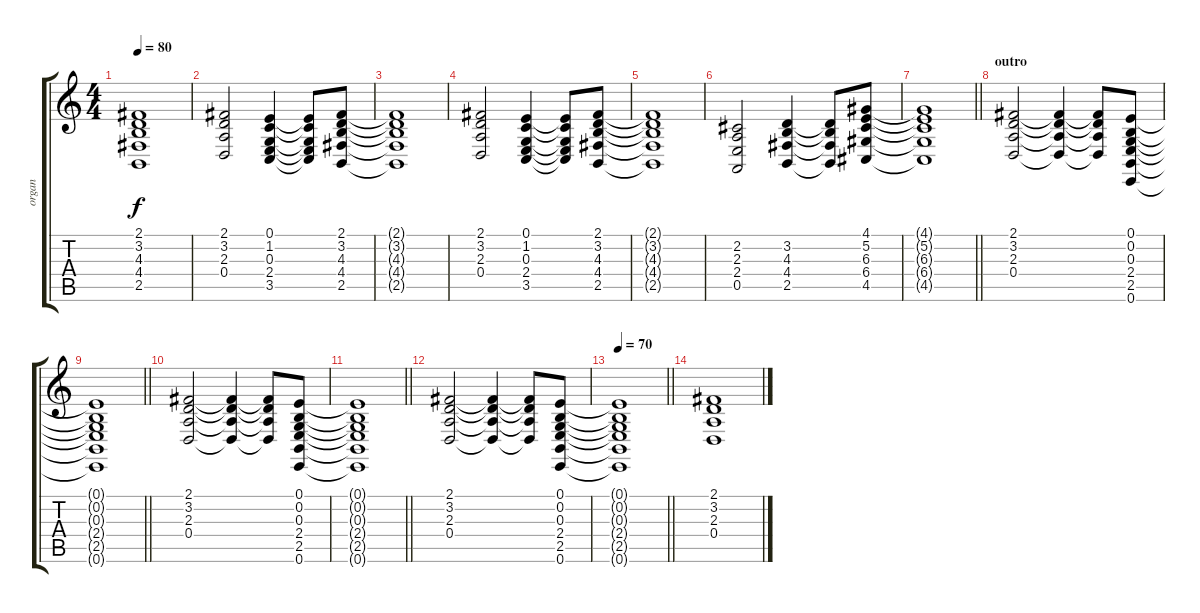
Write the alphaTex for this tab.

\track ("organ" "organ") {instrument drawbarorgan}
\staff {score tabs}
\tuning (E4 B3 G3 D3 A2 E2) {hide}
\ts (4 4)
\tempo 80
\clef g2
\ks c
(2.1{t} 3.2{t} 4.3{t} 4.4{t} 2.5{t}).1{dy f} |
(2.1 3.2 2.3 0.4).2 (0.1 1.2 0.3 2.4 3.5).4 (0.1{t} 1.2{t} 0.3{t} 2.4{t} 3.5{t}).8 (2.1 3.2 4.3 4.4 2.5).8 |
(2.1{t} 3.2{t} 4.3{t} 4.4{t} 2.5{t}).1 |
(2.1 3.2 2.3 0.4).2 (0.1 1.2 0.3 2.4 3.5).4 (0.1{t} 1.2{t} 0.3{t} 2.4{t} 3.5{t}).8 (2.1 3.2 4.3 4.4 2.5).8 |
(2.1{t} 3.2{t} 4.3{t} 4.4{t} 2.5{t}).1 |
(2.2 2.3 2.4 0.5).2 (3.2 4.3 4.4 2.5).4 (3.2{t} 4.3{t} 4.4{t} 2.5{t}).8 (4.1 5.2 6.3 6.4 4.5).8 |
\barLineRight lightlight
(4.1{t} 5.2{t} 6.3{t} 6.4{t} 4.5{t}).1 |
\section ("" "outro")
(2.1 3.2 2.3 0.4).2 (2.1{t} 3.2{t} 2.3{t} 0.4{t}).4 (2.1{t} 3.2{t} 2.3{t} 0.4{t}).8 (0.1 0.2 0.3 2.4 2.5 0.6).8 |
\barLineRight lightlight
(0.1{t} 0.2{t} 0.3{t} 2.4{t} 2.5{t} 0.6{t}).1 |
(2.1 3.2 2.3 0.4).2 (2.1{t} 3.2{t} 2.3{t} 0.4{t}).4 (2.1{t} 3.2{t} 2.3{t} 0.4{t}).8 (0.1 0.2 0.3 2.4 2.5 0.6).8 |
\barLineRight lightlight
(0.1{t} 0.2{t} 0.3{t} 2.4{t} 2.5{t} 0.6{t}).1 |
(2.1 3.2 2.3 0.4).2 (2.1{t} 3.2{t} 2.3{t} 0.4{t}).4 (2.1{t} 3.2{t} 2.3{t} 0.4{t}).8 (0.1 0.2 0.3 2.4 2.5 0.6).8 |
\tempo 70
\barLineRight lightlight
(0.1{t} 0.2{t} 0.3{t} 2.4{t} 2.5{t} 0.6{t}).1 |
(2.1 3.2 2.3 0.4).1
